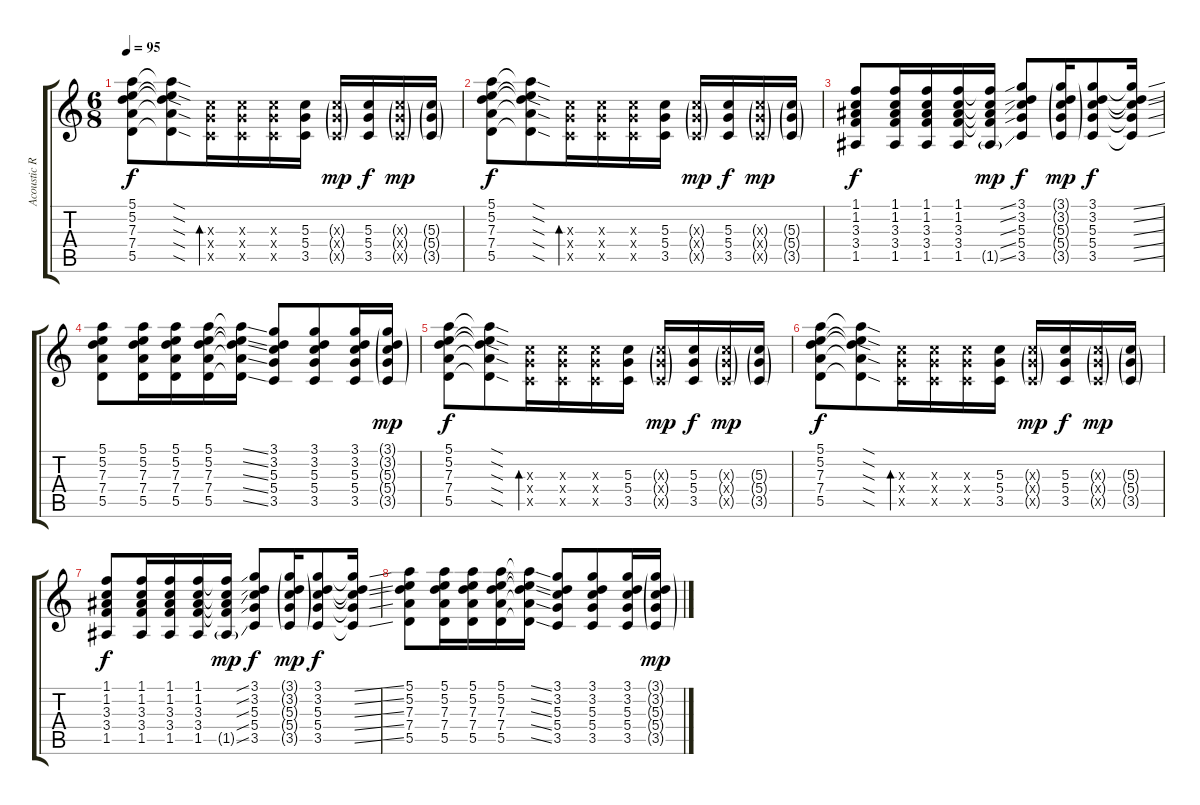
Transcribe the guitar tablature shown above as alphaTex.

\track ("Acoustic Right" "Acoustic R") {instrument acousticguitarsteel}
\staff {score tabs}
\tuning (E4 B3 G3 D3 A2 D2) {hide}
\ts (6 8)
\tempo 95
\clef g2
\ks c
(5.1 5.2 7.3 7.4 5.5).8{dy f} (5.1{sod t} 5.2{sod t} 7.3{sod t} 7.4{sod t} 5.5{sod t}).8 (5.3{x} 5.4{x} 3.5{x}).16{bd 240} (5.3{x} 5.4{x} 3.5{x}).16{beam merge} (5.3{x} 5.4{x} 3.5{x}).16 (5.3 5.4 3.5).16{beam split} (5.3{g x} 5.4{g x} 3.5{g x}).16{dy mp} (5.3 5.4 3.5).16{dy f} (5.3{g x} 5.4{g x} 3.5{g x}).16{dy mp} (5.3{g} 5.4{g} 3.5{g}).16 |
(5.1 5.2 7.3 7.4 5.5).8{dy f} (5.1{sod t} 5.2{sod t} 7.3{sod t} 7.4{sod t} 5.5{sod t}).8 (5.3{x} 5.4{x} 3.5{x}).16{bd 240} (5.3{x} 5.4{x} 3.5{x}).16{beam merge} (5.3{x} 5.4{x} 3.5{x}).16 (5.3 5.4 3.5).16{beam split} (5.3{g x} 5.4{g x} 3.5{g x}).16{dy mp} (5.3 5.4 3.5).16{dy f} (5.3{g x} 5.4{g x} 3.5{g x}).16{dy mp} (5.3{g} 5.4{g} 3.5{g}).16 |
(1.1 1.2 3.3 3.4 1.5).8{dy f} (1.1 1.2 3.3 3.4 1.5).16 (1.1 1.2 3.3 3.4 1.5).16 (1.1 1.2 3.3 3.4 1.5).16 (1.1{ss t} 1.2{ss t} 3.3{ss t} 3.4{ss t} 1.5{ss g}).16{dy mp} (3.1 3.2 5.3 5.4 3.5).8{dy f} (3.1{g} 3.2{g} 5.3{g} 5.4{g} 3.5{g}).16{dy mp} (3.1 3.2 5.3 5.4 3.5).8{dy f} (3.1{ss t} 3.2{ss t} 5.3{ss t} 5.4{ss t} 3.5{ss t}).16 |
(5.1 5.2 7.3 7.4 5.5).8 (5.1 5.2 7.3 7.4 5.5).16 (5.1 5.2 7.3 7.4 5.5).16 (5.1 5.2 7.3 7.4 5.5).16 (5.1{ss t} 5.2{ss t} 7.3{ss t} 7.4{ss t} 5.5{ss t}).16 (3.1 3.2 5.3 5.4 3.5).8 (3.1 3.2 5.3 5.4 3.5).8 (3.1 3.2 5.3 5.4 3.5).16 (3.1{g} 3.2{g} 5.3{g} 5.4{g} 3.5{g}).16{dy mp} |
(5.1 5.2 7.3 7.4 5.5).8{dy f} (5.1{sod t} 5.2{sod t} 7.3{sod t} 7.4{sod t} 5.5{sod t}).8 (5.3{x} 5.4{x} 3.5{x}).16{bd 240} (5.3{x} 5.4{x} 3.5{x}).16{beam merge} (5.3{x} 5.4{x} 3.5{x}).16 (5.3 5.4 3.5).16{beam split} (5.3{g x} 5.4{g x} 3.5{g x}).16{dy mp} (5.3 5.4 3.5).16{dy f} (5.3{g x} 5.4{g x} 3.5{g x}).16{dy mp} (5.3{g} 5.4{g} 3.5{g}).16 |
(5.1 5.2 7.3 7.4 5.5).8{dy f} (5.1{sod t} 5.2{sod t} 7.3{sod t} 7.4{sod t} 5.5{sod t}).8 (5.3{x} 5.4{x} 3.5{x}).16{bd 240} (5.3{x} 5.4{x} 3.5{x}).16{beam merge} (5.3{x} 5.4{x} 3.5{x}).16 (5.3 5.4 3.5).16{beam split} (5.3{g x} 5.4{g x} 3.5{g x}).16{dy mp} (5.3 5.4 3.5).16{dy f} (5.3{g x} 5.4{g x} 3.5{g x}).16{dy mp} (5.3{g} 5.4{g} 3.5{g}).16 |
(1.1 1.2 3.3 3.4 1.5).8{dy f} (1.1 1.2 3.3 3.4 1.5).16 (1.1 1.2 3.3 3.4 1.5).16 (1.1 1.2 3.3 3.4 1.5).16 (1.1{ss t} 1.2{ss t} 3.3{ss t} 3.4{ss t} 1.5{ss g}).16{dy mp} (3.1 3.2 5.3 5.4 3.5).8{dy f} (3.1{g} 3.2{g} 5.3{g} 5.4{g} 3.5{g}).16{dy mp} (3.1 3.2 5.3 5.4 3.5).8{dy f} (3.1{ss t} 3.2{ss t} 5.3{ss t} 5.4{ss t} 3.5{ss t}).16 |
(5.1 5.2 7.3 7.4 5.5).8 (5.1 5.2 7.3 7.4 5.5).16 (5.1 5.2 7.3 7.4 5.5).16 (5.1 5.2 7.3 7.4 5.5).16 (5.1{ss t} 5.2{ss t} 7.3{ss t} 7.4{ss t} 5.5{ss t}).16 (3.1 3.2 5.3 5.4 3.5).8 (3.1 3.2 5.3 5.4 3.5).8 (3.1 3.2 5.3 5.4 3.5).16 (3.1{g} 3.2{g} 5.3{g} 5.4{g} 3.5{g}).16{dy mp}
